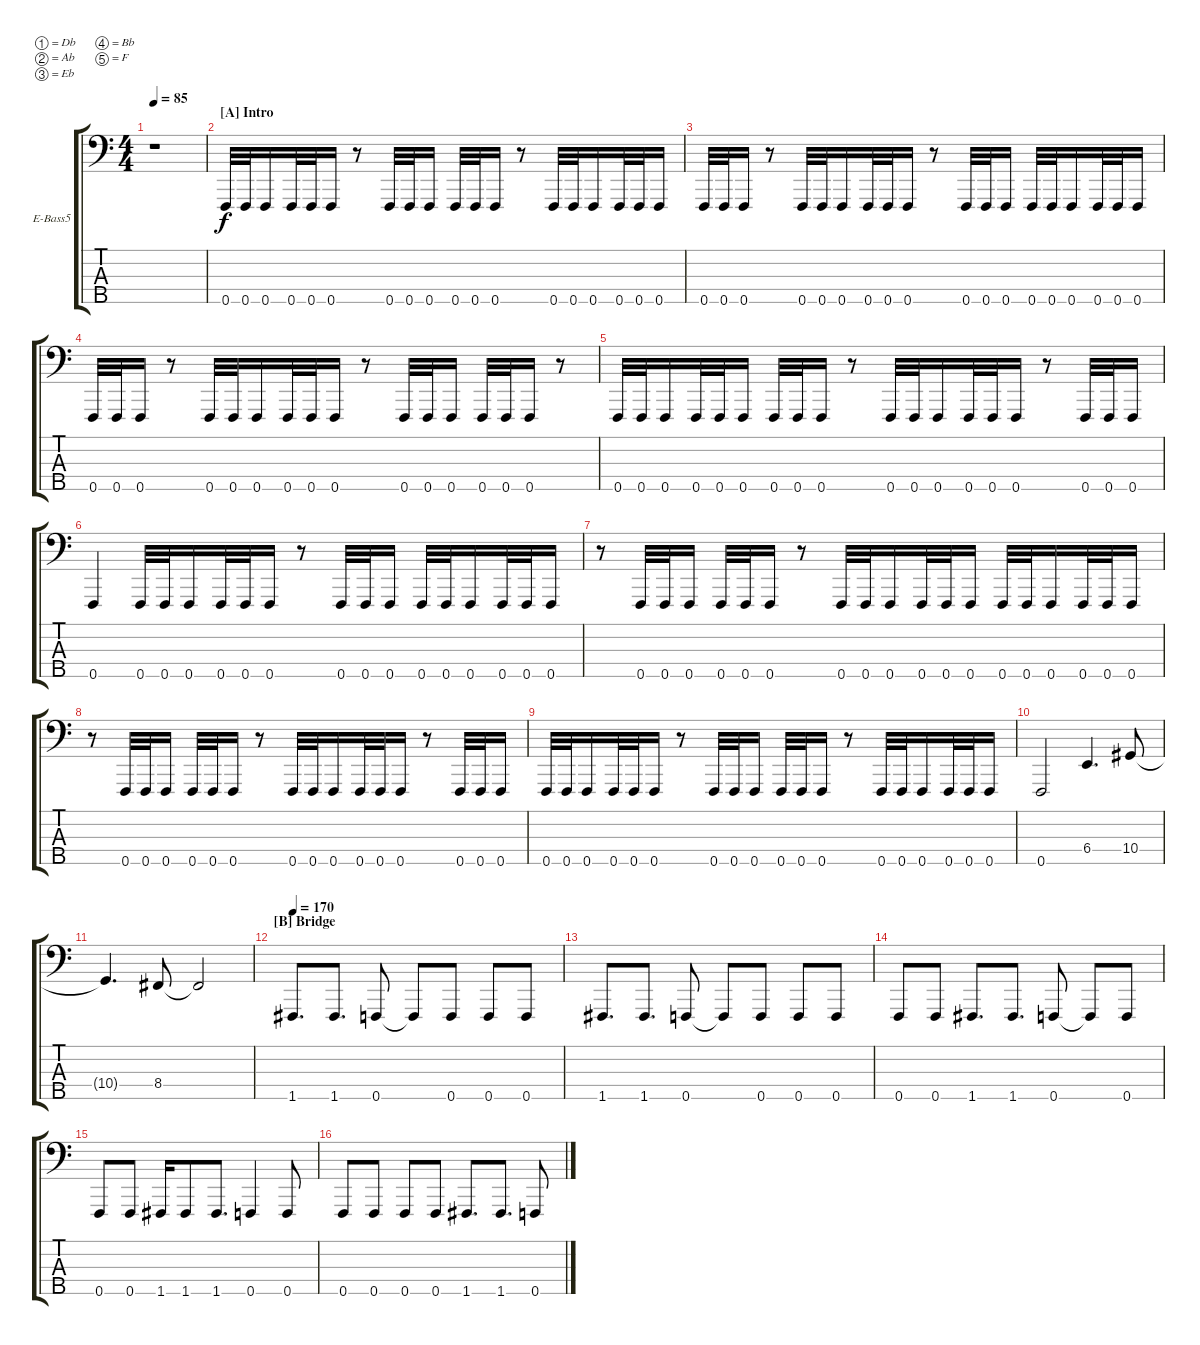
\defaultSystemsLayout 4
\bracketExtendMode groupsimilarinstruments
\firstSystemTrackNameOrientation horizontal
\otherSystemsTrackNameOrientation horizontal
\track ("Electric Bass" "E-Bass5") {instrument electricbassfinger}
\staff {score tabs}
\tuning (Db2 Ab1 Eb1 Bb0 F0)
\ts (4 4)
\tempo 85
\clef f4
\ks c
r.1{dy f instrument electricbassfinger} |
\section ("A" "Intro")
0.5.32 0.5.32 0.5.16 0.5.32 0.5.32 0.5.16 r.8 0.5.32 0.5.32 0.5.16 0.5.32 0.5.32 0.5.16 r.8 0.5.32 0.5.32 0.5.16 0.5.32 0.5.32 0.5.16 |
0.5.32 0.5.32 0.5.16 r.8 0.5.32 0.5.32 0.5.16 0.5.32 0.5.32 0.5.16 r.8 0.5.32 0.5.32 0.5.16 0.5.32 0.5.32 0.5.16 0.5.32 0.5.32 0.5.16 |
0.5.32 0.5.32 0.5.16 r.8 0.5.32 0.5.32 0.5.16 0.5.32 0.5.32 0.5.16 r.8 0.5.32 0.5.32 0.5.16 0.5.32 0.5.32 0.5.16 r.8 |
0.5.32 0.5.32 0.5.16 0.5.32 0.5.32 0.5.16 0.5.32 0.5.32 0.5.16 r.8 0.5.32 0.5.32 0.5.16 0.5.32 0.5.32 0.5.16 r.8 0.5.32 0.5.32 0.5.16 |
0.5.4 0.5.32 0.5.32 0.5.16 0.5.32 0.5.32 0.5.16 r.8 0.5.32 0.5.32 0.5.16 0.5.32 0.5.32 0.5.16 0.5.32 0.5.32 0.5.16 |
r.8 0.5.32 0.5.32 0.5.16 0.5.32 0.5.32 0.5.16 r.8 0.5.32 0.5.32 0.5.16 0.5.32 0.5.32 0.5.16 0.5.32 0.5.32 0.5.16 0.5.32 0.5.32 0.5.16 |
r.8 0.5.32 0.5.32 0.5.16 0.5.32 0.5.32 0.5.16 r.8 0.5.32 0.5.32 0.5.16 0.5.32 0.5.32 0.5.16 r.8 0.5.32 0.5.32 0.5.16 |
0.5.32 0.5.32 0.5.16 0.5.32 0.5.32 0.5.16 r.8 0.5.32 0.5.32 0.5.16 0.5.32 0.5.32 0.5.16 r.8 0.5.32 0.5.32 0.5.16 0.5.32 0.5.32 0.5.16 |
0.5.2 6.4.4{d} 10.4.8 |
10.4{t}.4{d} 8.4.8 8.4{t}.2 |
\section ("B" "Bridge")
\tempo (170 0.00625)
1.5.8{d} 1.5.8{d} 0.5.8 0.5{t}.8 0.5.8 0.5.8 0.5.8 |
1.5.8{d} 1.5.8{d} 0.5.8 0.5{t}.8 0.5.8 0.5.8 0.5.8 |
0.5.8 0.5.8 1.5.8{d} 1.5.8{d} 0.5.8 0.5{t}.8 0.5.8 |
0.5.8 0.5.8 1.5.16 1.5.8 1.5.8{d} 0.5.4 0.5.8 |
0.5.8 0.5.8 0.5.8 0.5.8 1.5.8{d} 1.5.8{d} 0.5.8
